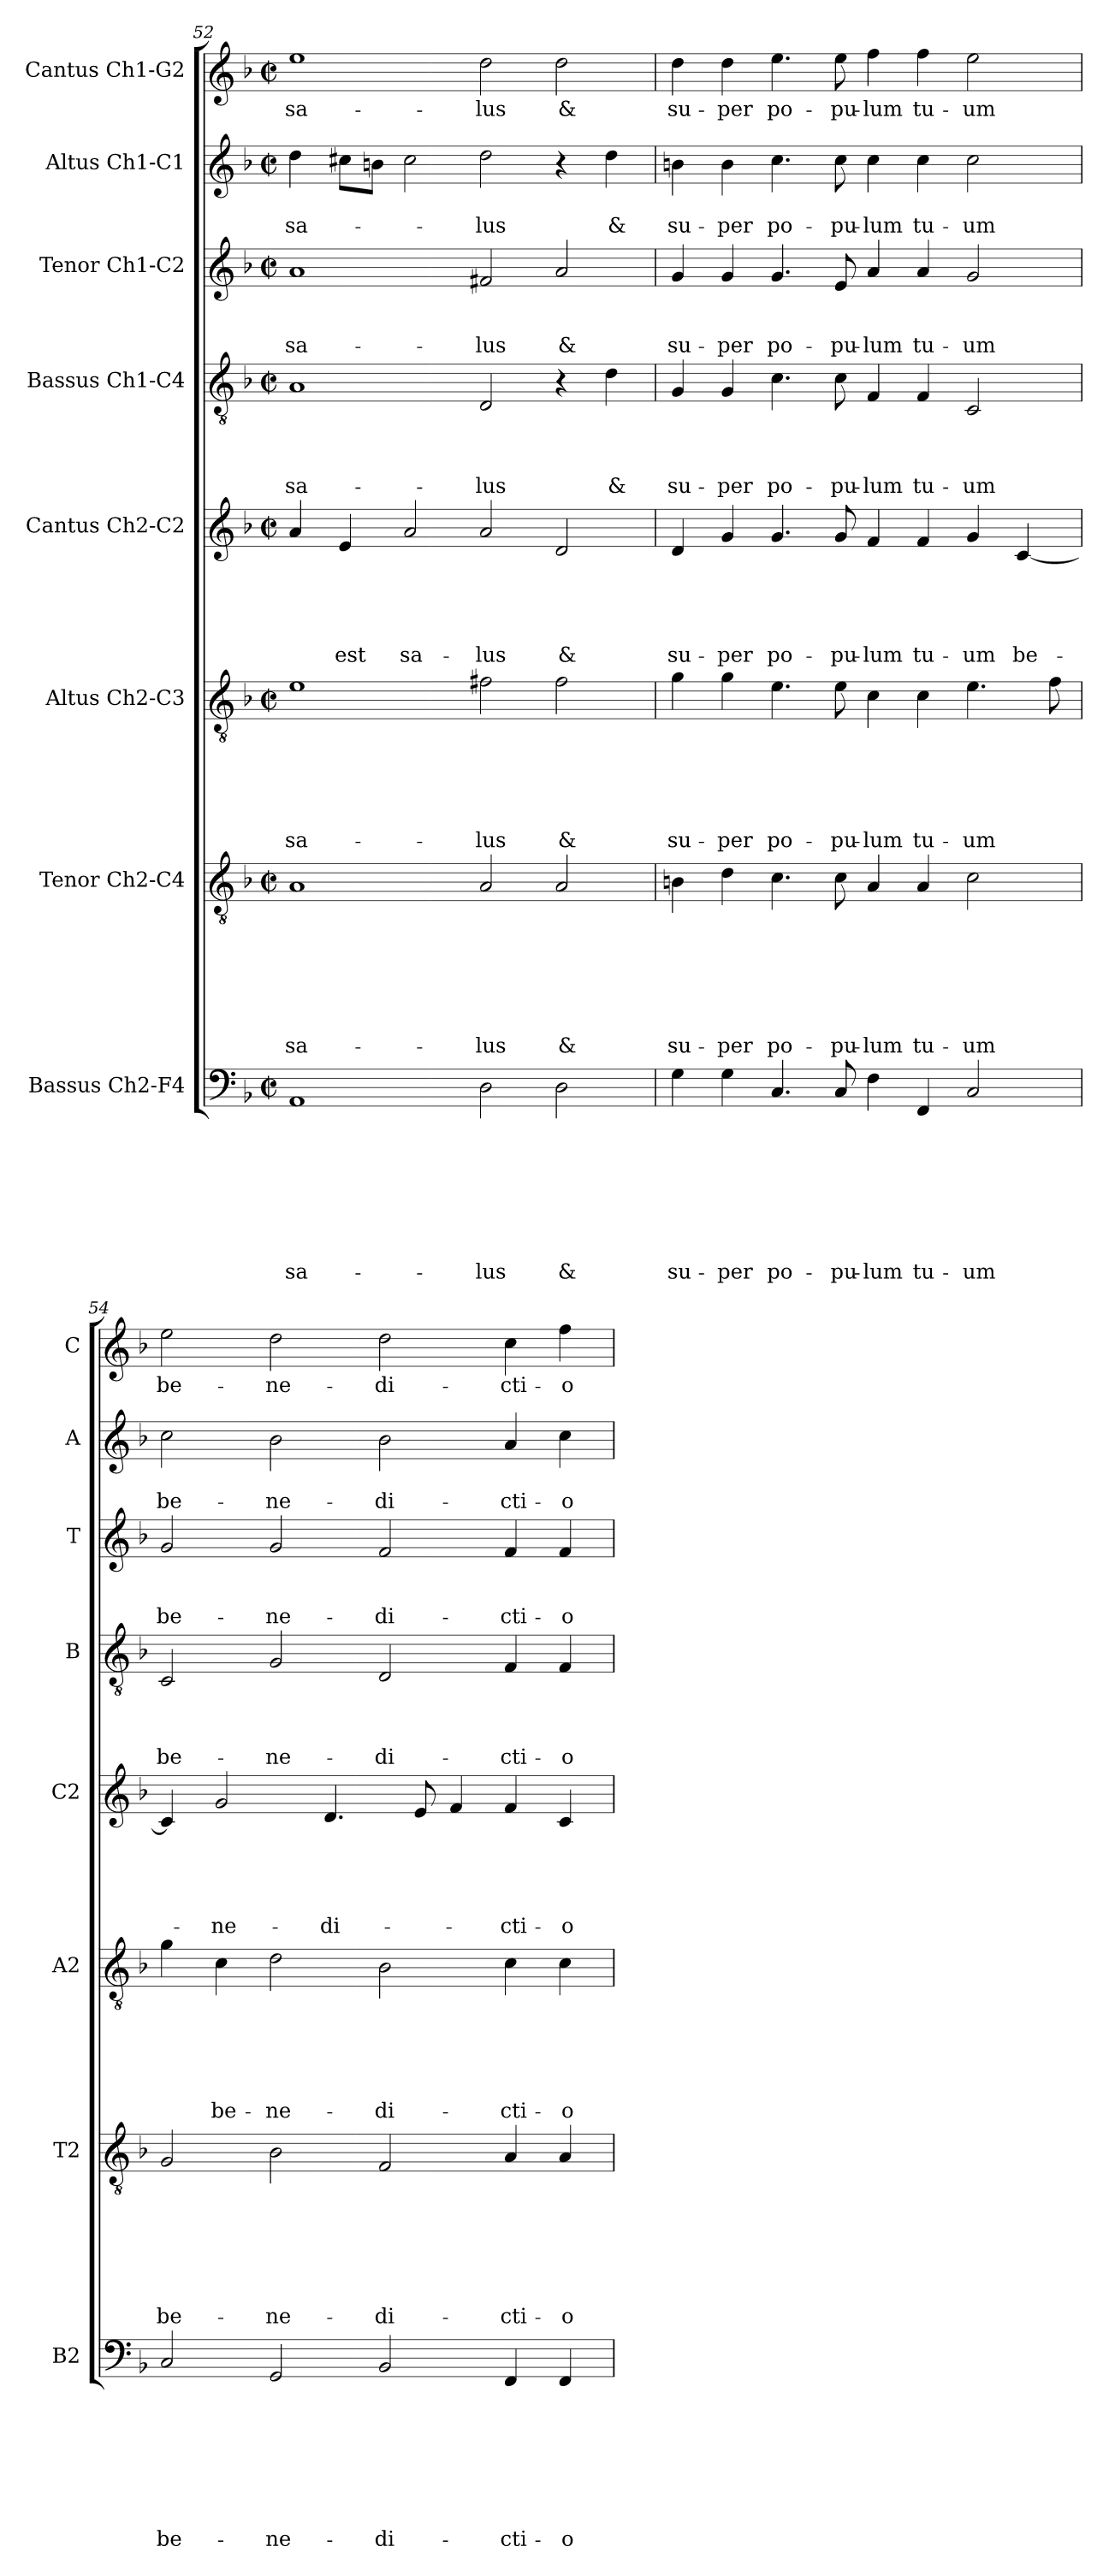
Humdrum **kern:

**kern	**text	**text	**text	**text	**text	**text	**text	**text	**kern	**text	**text	**text	**text	**text	**text	**text	**kern	**text	**text	**text	**text	**text	**text	**kern	**text	**text	**text	**text	**text	**kern	**text	**text	**text	**text	**kern	**text	**text	**text	**kern	**text	**text	**kern	**text
*part8	*part8	*part8	*part8	*part8	*part8	*part8	*part8	*part8	*part7	*part7	*part7	*part7	*part7	*part7	*part7	*part7	*part6	*part6	*part6	*part6	*part6	*part6	*part6	*part5	*part5	*part5	*part5	*part5	*part5	*part4	*part4	*part4	*part4	*part4	*part3	*part3	*part3	*part3	*part2	*part2	*part2	*part1	*part1
*staff8	*staff8	*staff8	*staff8	*staff8	*staff8	*staff8	*staff8	*staff8	*staff7	*staff7	*staff7	*staff7	*staff7	*staff7	*staff7	*staff7	*staff6	*staff6	*staff6	*staff6	*staff6	*staff6	*staff6	*staff5	*staff5	*staff5	*staff5	*staff5	*staff5	*staff4	*staff4	*staff4	*staff4	*staff4	*staff3	*staff3	*staff3	*staff3	*staff2	*staff2	*staff2	*staff1	*staff1
*I"Bassus Ch2-F4	*	*	*	*	*	*	*	*	*I"Tenor Ch2-C4	*	*	*	*	*	*	*	*I"Altus Ch2-C3	*	*	*	*	*	*	*I"Cantus Ch2-C2	*	*	*	*	*	*I"Bassus Ch1-C4	*	*	*	*	*I"Tenor Ch1-C2	*	*	*	*I"Altus Ch1-C1	*	*	*I"Cantus Ch1-G2	*
*I'B2	*	*	*	*	*	*	*	*	*I'T2	*	*	*	*	*	*	*	*I'A2	*	*	*	*	*	*	*I'C2	*	*	*	*	*	*I'B	*	*	*	*	*I'T	*	*	*	*I'A	*	*	*I'C	*
*clefF4	*	*	*	*	*	*	*	*	*clefGv2	*	*	*	*	*	*	*	*clefGv2	*	*	*	*	*	*	*clefG2	*	*	*	*	*	*clefGv2	*	*	*	*	*clefG2	*	*	*	*clefG2	*	*	*clefG2	*
*k[b-]	*	*	*	*	*	*	*	*	*k[b-]	*	*	*	*	*	*	*	*k[b-]	*	*	*	*	*	*	*k[b-]	*	*	*	*	*	*k[b-]	*	*	*	*	*k[b-]	*	*	*	*k[b-]	*	*	*k[b-]	*
*F:	*	*	*	*	*	*	*	*	*F:	*	*	*	*	*	*	*	*F:	*	*	*	*	*	*	*F:	*	*	*	*	*	*F:	*	*	*	*	*F:	*	*	*	*F:	*	*	*F:	*
*M2/2	*	*	*	*	*	*	*	*	*M2/2	*	*	*	*	*	*	*	*M2/2	*	*	*	*	*	*	*M2/2	*	*	*	*	*	*M2/2	*	*	*	*	*M2/2	*	*	*	*M2/2	*	*	*M2/2	*
*met(c|)	*	*	*	*	*	*	*	*	*met(c|)	*	*	*	*	*	*	*	*met(c|)	*	*	*	*	*	*	*met(c|)	*	*	*	*	*	*met(c|)	*	*	*	*	*met(c|)	*	*	*	*met(c|)	*	*	*met(c|)	*
=52	=52	=52	=52	=52	=52	=52	=52	=52	=52	=52	=52	=52	=52	=52	=52	=52	=52	=52	=52	=52	=52	=52	=52	=52	=52	=52	=52	=52	=52	=52	=52	=52	=52	=52	=52	=52	=52	=52	=52	=52	=52	=52	=52
!	!	!	!	!	!	!	!	!LO:LY:b	!	!	!	!	!	!	!	!LO:LY:b	!	!	!	!	!	!	!LO:LY:b	!	!	!	!	!	!	!	!	!	!	!LO:LY:b	!	!	!	!LO:LY:b	!	!	!LO:LY:b	!	!LO:LY:b
1AA	.	.	.	.	.	.	.	sa-	1A	.	.	.	.	.	.	sa-	1e	.	.	.	.	.	sa-	4a/	.	.	.	.	.	1A	.	.	.	sa-	1a	.	.	sa-	4dd\	.	sa-	1ee	sa-
!	!	!	!	!	!	!	!	!	!	!	!	!	!	!	!	!	!	!	!	!	!	!	!	!	!	!	!	!	!LO:LY:b	!	!	!	!	!	!	!	!	!	!	!	!	!	!
.	.	.	.	.	.	.	.	.	.	.	.	.	.	.	.	.	.	.	.	.	.	.	.	4e/	.	.	.	.	est	.	.	.	.	.	.	.	.	.	8cc#X\L	.	.	.	.
.	.	.	.	.	.	.	.	.	.	.	.	.	.	.	.	.	.	.	.	.	.	.	.	.	.	.	.	.	.	.	.	.	.	.	.	.	.	.	8bn\J	.	.	.	.
!	!	!	!	!	!	!	!	!	!	!	!	!	!	!	!	!	!	!	!	!	!	!	!	!	!	!	!	!	!LO:LY:b	!	!	!	!	!	!	!	!	!	!	!	!	!	!
.	.	.	.	.	.	.	.	.	.	.	.	.	.	.	.	.	.	.	.	.	.	.	.	2a/	.	.	.	.	sa-	.	.	.	.	.	.	.	.	.	2cc#\	.	.	.	.
!	!	!	!	!	!	!	!	!LO:LY:b	!	!	!	!	!	!	!	!LO:LY:b	!	!	!	!	!	!	!LO:LY:b	!	!	!	!	!	!LO:LY:b	!	!	!	!	!LO:LY:b	!	!	!	!LO:LY:b	!	!	!LO:LY:b	!	!LO:LY:b
2D\	.	.	.	.	.	.	.	-lus	2A/	.	.	.	.	.	.	-lus	2f#X\	.	.	.	.	.	-lus	2a/	.	.	.	.	-lus	2D/	.	.	.	-lus	2f#X/	.	.	-lus	2dd\	.	-lus	2dd\	-lus
!	!	!	!	!	!	!	!	!LO:LY:b	!	!	!	!	!	!	!	!LO:LY:b	!	!	!	!	!	!	!LO:LY:b	!	!	!	!	!	!LO:LY:b	!	!	!	!	!	!	!	!	!LO:LY:b	!	!	!	!	!LO:LY:b
2D\	.	.	.	.	.	.	.	&	2A/	.	.	.	.	.	.	&	2f#\	.	.	.	.	.	&	2d/	.	.	.	.	&	4r	.	.	.	.	2a/	.	.	&	4r	.	.	2dd\	&
!	!	!	!	!	!	!	!	!	!	!	!	!	!	!	!	!	!	!	!	!	!	!	!	!	!	!	!	!	!	!	!	!	!	!LO:LY:b	!	!	!	!	!	!	!LO:LY:b	!	!
.	.	.	.	.	.	.	.	.	.	.	.	.	.	.	.	.	.	.	.	.	.	.	.	.	.	.	.	.	.	4d\	.	.	.	&	.	.	.	.	4dd\	.	&	.	.
=53	=53	=53	=53	=53	=53	=53	=53	=53	=53	=53	=53	=53	=53	=53	=53	=53	=53	=53	=53	=53	=53	=53	=53	=53	=53	=53	=53	=53	=53	=53	=53	=53	=53	=53	=53	=53	=53	=53	=53	=53	=53	=53	=53
!	!	!	!	!	!	!	!	!LO:LY:b	!	!	!	!	!	!	!	!LO:LY:b	!	!	!	!	!	!	!LO:LY:b	!	!	!	!	!	!LO:LY:b	!	!	!	!	!LO:LY:b	!	!	!	!LO:LY:b	!	!	!LO:LY:b	!	!LO:LY:b
4G\	.	.	.	.	.	.	.	su-	4Bn\	.	.	.	.	.	.	su-	4g\	.	.	.	.	.	su-	4d/	.	.	.	.	su-	4G/	.	.	.	su-	4g/	.	.	su-	4bn\	.	su-	4dd\	su-
!	!	!	!	!	!	!	!	!LO:LY:b	!	!	!	!	!	!	!	!LO:LY:b	!	!	!	!	!	!	!LO:LY:b	!	!	!	!	!	!LO:LY:b	!	!	!	!	!LO:LY:b	!	!	!	!LO:LY:b	!	!	!LO:LY:b	!	!LO:LY:b
4G\	.	.	.	.	.	.	.	-per	4d\	.	.	.	.	.	.	-per	4g\	.	.	.	.	.	-per	4g/	.	.	.	.	-per	4G/	.	.	.	-per	4g/	.	.	-per	4b\	.	-per	4dd\	-per
!	!	!	!	!	!	!	!	!LO:LY:b	!	!	!	!	!	!	!	!LO:LY:b	!	!	!	!	!	!	!LO:LY:b	!	!	!	!	!	!LO:LY:b	!	!	!	!	!LO:LY:b	!	!	!	!LO:LY:b	!	!	!LO:LY:b	!	!LO:LY:b
4.C/	.	.	.	.	.	.	.	po-	4.c\	.	.	.	.	.	.	po-	4.e\	.	.	.	.	.	po-	4.g/	.	.	.	.	po-	4.c\	.	.	.	po-	4.g/	.	.	po-	4.cc\	.	po-	4.ee\	po-
!	!	!	!	!	!	!	!	!LO:LY:b	!	!	!	!	!	!	!	!LO:LY:b	!	!	!	!	!	!	!LO:LY:b	!	!	!	!	!	!LO:LY:b	!	!	!	!	!LO:LY:b	!	!	!	!LO:LY:b	!	!	!LO:LY:b	!	!LO:LY:b
8C/	.	.	.	.	.	.	.	-pu-	8c\	.	.	.	.	.	.	-pu-	8e\	.	.	.	.	.	-pu-	8g/	.	.	.	.	-pu-	8c\	.	.	.	-pu-	8e/	.	.	-pu-	8cc\	.	-pu-	8ee\	-pu-
!	!	!	!	!	!	!	!	!LO:LY:b	!	!	!	!	!	!	!	!LO:LY:b	!	!	!	!	!	!	!LO:LY:b	!	!	!	!	!	!LO:LY:b	!	!	!	!	!LO:LY:b	!	!	!	!LO:LY:b	!	!	!LO:LY:b	!	!LO:LY:b
4F\	.	.	.	.	.	.	.	-lum	4A/	.	.	.	.	.	.	-lum	4c\	.	.	.	.	.	-lum	4f/	.	.	.	.	-lum	4F/	.	.	.	-lum	4a/	.	.	-lum	4cc\	.	-lum	4ff\	-lum
!	!	!	!	!	!	!	!	!LO:LY:b	!	!	!	!	!	!	!	!LO:LY:b	!	!	!	!	!	!	!LO:LY:b	!	!	!	!	!	!LO:LY:b	!	!	!	!	!LO:LY:b	!	!	!	!LO:LY:b	!	!	!LO:LY:b	!	!LO:LY:b
4FF/	.	.	.	.	.	.	.	tu-	4A/	.	.	.	.	.	.	tu-	4c\	.	.	.	.	.	tu-	4f/	.	.	.	.	tu-	4F/	.	.	.	tu-	4a/	.	.	tu-	4cc\	.	tu-	4ff\	tu-
!	!	!	!	!	!	!	!	!LO:LY:b	!	!	!	!	!	!	!	!LO:LY:b	!	!	!	!	!	!	!LO:LY:b	!	!	!	!	!	!LO:LY:b	!	!	!	!	!LO:LY:b	!	!	!	!LO:LY:b	!	!	!LO:LY:b	!	!LO:LY:b
2C/	.	.	.	.	.	.	.	-um	2c\	.	.	.	.	.	.	-um	4.e\	.	.	.	.	.	-um	4g/	.	.	.	.	-um	2C/	.	.	.	-um	2g/	.	.	-um	2cc\	.	-um	2ee\	-um
!	!	!	!	!	!	!	!	!	!	!	!	!	!	!	!	!	!	!	!	!	!	!	!	!	!	!	!	!	!LO:LY:b	!	!	!	!	!	!	!	!	!	!	!	!	!	!
.	.	.	.	.	.	.	.	.	.	.	.	.	.	.	.	.	.	.	.	.	.	.	.	[4c/	.	.	.	.	be-	.	.	.	.	.	.	.	.	.	.	.	.	.	.
.	.	.	.	.	.	.	.	.	.	.	.	.	.	.	.	.	8f\	.	.	.	.	.	.	.	.	.	.	.	.	.	.	.	.	.	.	.	.	.	.	.	.	.	.
!!LO:LB:g=z
=54	=54	=54	=54	=54	=54	=54	=54	=54	=54	=54	=54	=54	=54	=54	=54	=54	=54	=54	=54	=54	=54	=54	=54	=54	=54	=54	=54	=54	=54	=54	=54	=54	=54	=54	=54	=54	=54	=54	=54	=54	=54	=54	=54
!	!	!	!	!	!	!	!	!LO:LY:b	!	!	!	!	!	!	!	!LO:LY:b	!	!	!	!	!	!	!	!	!	!	!	!	!	!	!	!	!	!LO:LY:b	!	!	!	!LO:LY:b	!	!	!LO:LY:b	!	!LO:LY:b
2C/	.	.	.	.	.	.	.	be-	2G/	.	.	.	.	.	.	be-	4g\	.	.	.	.	.	.	4c/]	.	.	.	.	.	2C/	.	.	.	be-	2g/	.	.	be-	2cc\	.	be-	2ee\	be-
!	!	!	!	!	!	!	!	!	!	!	!	!	!	!	!	!	!	!	!	!	!	!	!LO:LY:b	!	!	!	!	!	!LO:LY:b	!	!	!	!	!	!	!	!	!	!	!	!	!	!
.	.	.	.	.	.	.	.	.	.	.	.	.	.	.	.	.	4c\	.	.	.	.	.	be-	2g/	.	.	.	.	-ne-	.	.	.	.	.	.	.	.	.	.	.	.	.	.
!	!	!	!	!	!	!	!	!LO:LY:b	!	!	!	!	!	!	!	!LO:LY:b	!	!	!	!	!	!	!LO:LY:b	!	!	!	!	!	!	!	!	!	!	!LO:LY:b	!	!	!	!LO:LY:b	!	!	!LO:LY:b	!	!LO:LY:b
2GG/	.	.	.	.	.	.	.	-ne-	2B-\	.	.	.	.	.	.	-ne-	2d\	.	.	.	.	.	-ne-	.	.	.	.	.	.	2G/	.	.	.	-ne-	2g/	.	.	-ne-	2b-\	.	-ne-	2dd\	-ne-
!	!	!	!	!	!	!	!	!	!	!	!	!	!	!	!	!	!	!	!	!	!	!	!	!	!	!	!	!	!LO:LY:b	!	!	!	!	!	!	!	!	!	!	!	!	!	!
.	.	.	.	.	.	.	.	.	.	.	.	.	.	.	.	.	.	.	.	.	.	.	.	4.d/	.	.	.	.	-di-	.	.	.	.	.	.	.	.	.	.	.	.	.	.
!	!	!	!	!	!	!	!	!LO:LY:b	!	!	!	!	!	!	!	!LO:LY:b	!	!	!	!	!	!	!LO:LY:b	!	!	!	!	!	!	!	!	!	!	!LO:LY:b	!	!	!	!LO:LY:b	!	!	!LO:LY:b	!	!LO:LY:b
2BB-/	.	.	.	.	.	.	.	-di-	2F/	.	.	.	.	.	.	-di-	2B-\	.	.	.	.	.	-di-	.	.	.	.	.	.	2D/	.	.	.	-di-	2f/	.	.	-di-	2b-\	.	-di-	2dd\	-di-
.	.	.	.	.	.	.	.	.	.	.	.	.	.	.	.	.	.	.	.	.	.	.	.	8e/	.	.	.	.	.	.	.	.	.	.	.	.	.	.	.	.	.	.	.
.	.	.	.	.	.	.	.	.	.	.	.	.	.	.	.	.	.	.	.	.	.	.	.	4f/	.	.	.	.	.	.	.	.	.	.	.	.	.	.	.	.	.	.	.
!	!	!	!	!	!	!	!	!LO:LY:b	!	!	!	!	!	!	!	!LO:LY:b	!	!	!	!	!	!	!LO:LY:b	!	!	!	!	!	!LO:LY:b	!	!	!	!	!LO:LY:b	!	!	!	!LO:LY:b	!	!	!LO:LY:b	!	!LO:LY:b
4FF/	.	.	.	.	.	.	.	-cti-	4A/	.	.	.	.	.	.	-cti-	4c\	.	.	.	.	.	-cti-	4f/	.	.	.	.	-cti-	4F/	.	.	.	-cti-	4f/	.	.	-cti-	4a/	.	-cti-	4cc\	-cti-
!	!	!	!	!	!	!	!	!LO:LY:b	!	!	!	!	!	!	!	!LO:LY:b	!	!	!	!	!	!	!LO:LY:b	!	!	!	!	!	!LO:LY:b	!	!	!	!	!LO:LY:b	!	!	!	!LO:LY:b	!	!	!LO:LY:b	!	!LO:LY:b
4FF/	.	.	.	.	.	.	.	-o	4A/	.	.	.	.	.	.	-o	4c\	.	.	.	.	.	-o	4c/	.	.	.	.	-o	4F/	.	.	.	-o	4f/	.	.	-o	4cc\	.	-o	4ff\	-o
=	=	=	=	=	=	=	=	=	=	=	=	=	=	=	=	=	=	=	=	=	=	=	=	=	=	=	=	=	=	=	=	=	=	=	=	=	=	=	=	=	=	=	=
*-	*-	*-	*-	*-	*-	*-	*-	*-	*-	*-	*-	*-	*-	*-	*-	*-	*-	*-	*-	*-	*-	*-	*-	*-	*-	*-	*-	*-	*-	*-	*-	*-	*-	*-	*-	*-	*-	*-	*-	*-	*-	*-	*-
